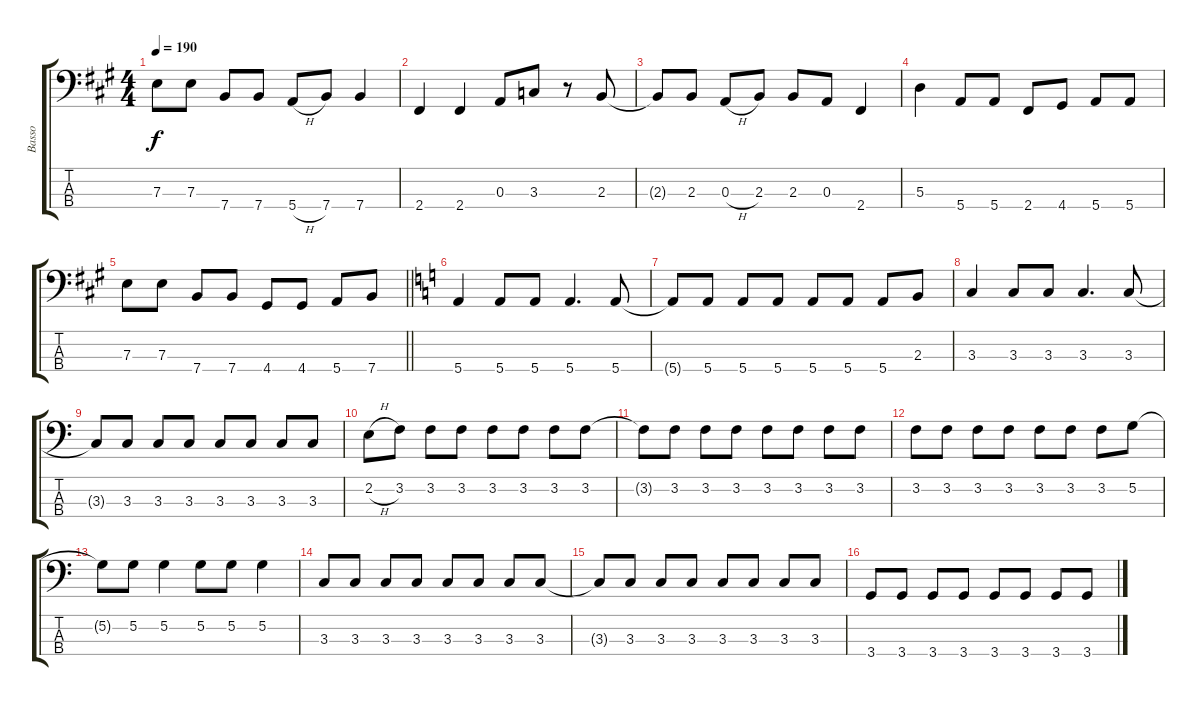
\track ("Basso" "Basso") {instrument electricbasspick}
\staff {score tabs}
\tuning (G2 D2 A1 E1) {hide}
\ts (4 4)
\tempo 190
\clef f4
\ks a
7.3.8{dy f} 7.3.8 7.4.8 7.4.8 5.4{h}.8 7.4.8 7.4.4 |
2.4.4 2.4.4 0.3.8 3.3.8 r.8 2.3.8 |
2.3{t}.8 2.3.8 0.3{h}.8 2.3.8 2.3.8 0.3.8 2.4.4 |
5.3.4 5.4.8 5.4.8 2.4.8 4.4.8 5.4.8 5.4.8 |
\barLineRight lightlight
7.3.8 7.3.8 7.4.8 7.4.8 4.4.8 4.4.8 5.4.8 7.4.8 |
\ks c
5.4.4 5.4.8 5.4.8 5.4.4{d} 5.4.8 |
5.4{t}.8 5.4.8 5.4.8 5.4.8 5.4.8 5.4.8 5.4.8 2.3.8 |
3.3.4 3.3.8 3.3.8 3.3.4{d} 3.3.8 |
3.3{t}.8 3.3.8 3.3.8 3.3.8 3.3.8 3.3.8 3.3.8 3.3.8 |
2.2{h}.8 3.2.8 3.2.8 3.2.8 3.2.8 3.2.8 3.2.8 3.2.8 |
3.2{t}.8 3.2.8 3.2.8 3.2.8 3.2.8 3.2.8 3.2.8 3.2.8 |
3.2.8 3.2.8 3.2.8 3.2.8 3.2.8 3.2.8 3.2.8 5.2.8 |
5.2{t}.8 5.2.8 5.2.4 5.2.8 5.2.8 5.2.4 |
3.3.8 3.3.8 3.3.8 3.3.8 3.3.8 3.3.8 3.3.8 3.3.8 |
3.3{t}.8 3.3.8 3.3.8 3.3.8 3.3.8 3.3.8 3.3.8 3.3.8 |
3.4.8 3.4.8 3.4.8 3.4.8 3.4.8 3.4.8 3.4.8 3.4.8
